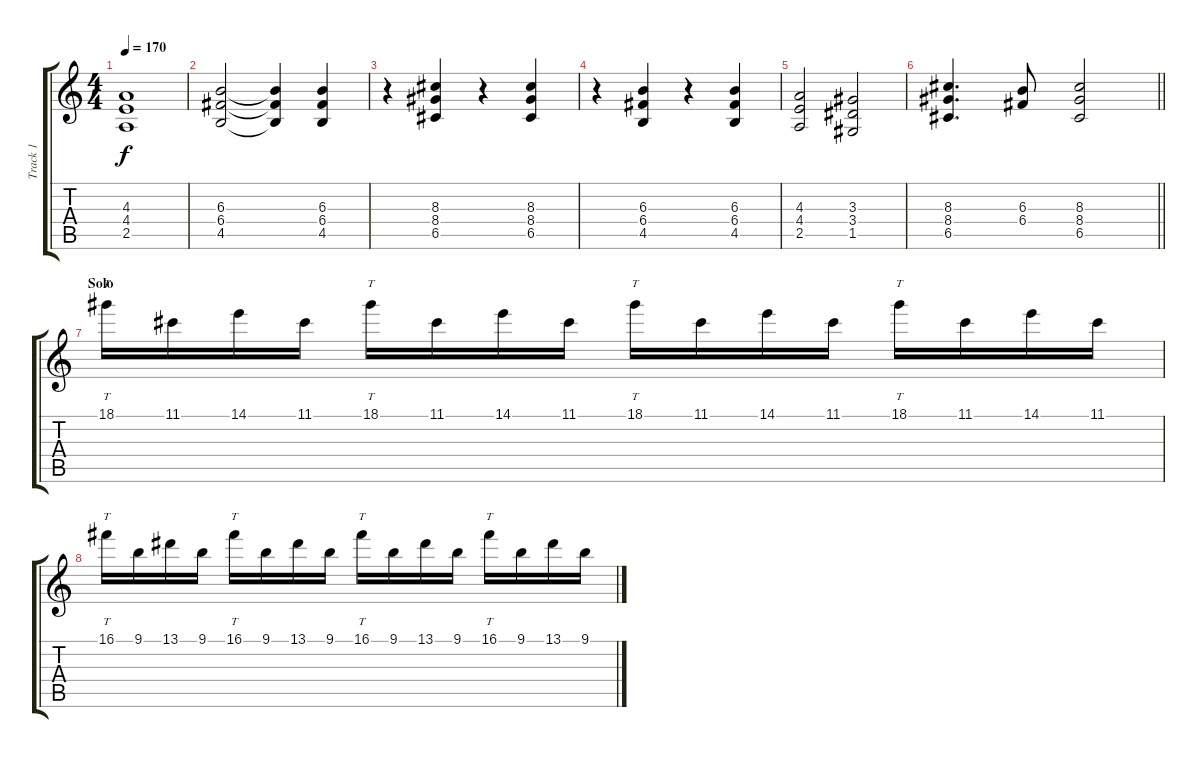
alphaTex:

\track ("Track 1" "Track 1") {instrument distortionguitar}
\staff {score tabs}
\tuning (D4 A3 F3 C3 G2 D2) {hide}
\ts (4 4)
\tempo 170
\clef g2
\ks c
(4.3 4.4 2.5).1{dy f} |
(6.3 6.4 4.5).2 (6.3{t} 6.4{t} 4.5{t}).4 (6.3 6.4 4.5).4 |
r.4 (8.3 8.4 6.5).4 r.4 (8.3 8.4 6.5).4 |
r.4 (6.3 6.4 4.5).4 r.4 (6.3 6.4 4.5).4 |
(4.3 4.4 2.5).2 (3.3 3.4 1.5).2 |
\barLineRight lightlight
(8.3 8.4 6.5).4{d} (6.3 6.4).8 (8.3 8.4 6.5).2 |
\section ("" "Solo")
18.1.16{tt} 11.1.16 14.1.16 11.1.16 18.1.16{tt} 11.1.16 14.1.16 11.1.16 18.1.16{tt} 11.1.16 14.1.16 11.1.16 18.1.16{tt} 11.1.16 14.1.16 11.1.16 |
16.1.16{tt} 9.1.16 13.1.16 9.1.16 16.1.16{tt} 9.1.16 13.1.16 9.1.16 16.1.16{tt} 9.1.16 13.1.16 9.1.16 16.1.16{tt} 9.1.16 13.1.16 9.1.16
